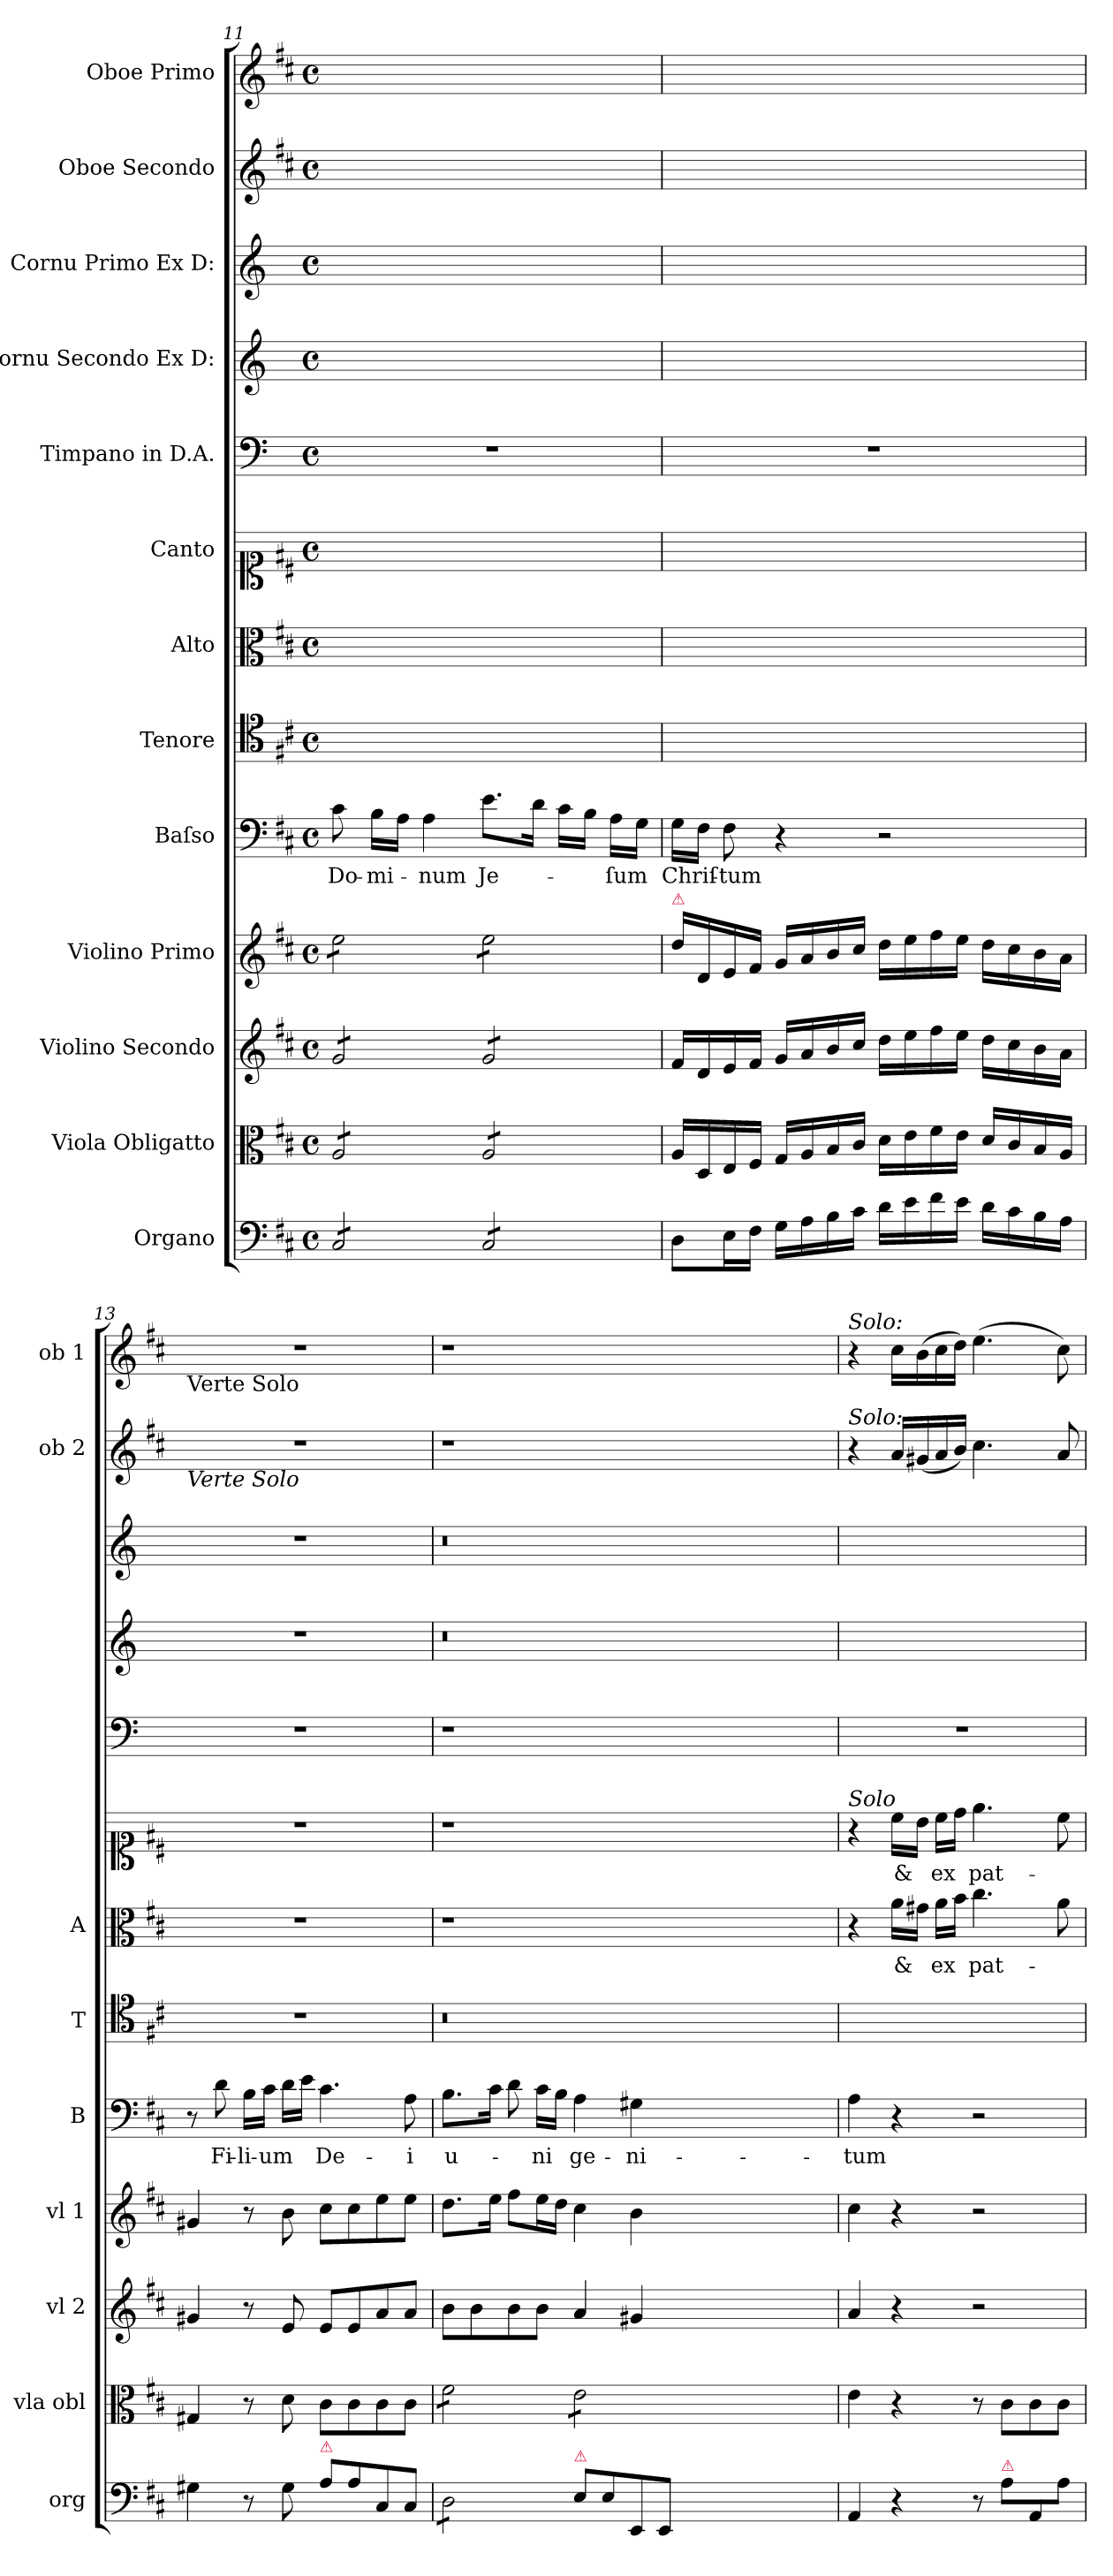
**kern	**dynam	**kern	**dynam	**kern	**dynam	**kern	**dynam	**kern	**text	**kern	**kern	**text	**kern	**text	**kern	**kern	**kern	**kern	**kern
*part13	*part13	*part12	*part12	*part11	*part11	*part10	*part10	*part9	*part9	*part8	*part7	*part7	*part6	*part6	*part5	*part4	*part3	*part2	*part1
*staff13	*staff13	*staff12	*staff12	*staff11	*staff11	*staff10	*staff10	*staff9	*staff9	*staff8	*staff7	*staff7	*staff6	*staff6	*staff5	*staff4	*staff3	*staff2	*staff1
*I"Organo	*	*I"Viola Obligatto	*	*I"Violino Secondo	*	*I"Violino Primo	*	*I"Baſso	*	*I"Tenore	*I"Alto	*	*I"Canto	*	*I"Timpano in D.A.	*I"Cornu Secondo Ex D:	*I"Cornu Primo Ex D:	*I"Oboe Secondo	*I"Oboe Primo
*I'org	*	*I'vla obl	*	*I'vl 2	*	*I'vl 1	*	*I'B	*	*I'T	*I'A	*	*	*	*	*	*	*I'ob 2	*I'ob 1
*clefF4	*	*clefC3	*	*clefG2	*	*clefG2	*	*clefF4	*	*clefC4	*clefC3	*	*clefC1	*	*clefF4	*clefG2	*clefG2	*clefG2	*clefG2
*	*	*	*	*	*	*	*	*	*	*	*	*	*	*	*ITrd-1c-2	*ITrd-1c-2	*ITrd-1c-2	*	*
*k[f#c#]	*	*k[f#c#]	*	*k[f#c#]	*	*k[f#c#]	*	*k[f#c#]	*	*k[f#c#]	*k[f#c#]	*	*k[f#c#]	*	*k[f#c#]	*k[f#c#]	*k[f#c#]	*k[f#c#]	*k[f#c#]
*D:	*	*D:	*	*D:	*	*D:	*	*D:	*	*D:	*D:	*	*D:	*	*D:	*D:	*D:	*D:	*D:
*M4/4	*	*M4/4	*	*M4/4	*	*M4/4	*	*M4/4	*	*M4/4	*M4/4	*	*M4/4	*	*M4/4	*M4/4	*M4/4	*M4/4	*M4/4
*met(c)	*	*met(c)	*	*met(c)	*	*met(c)	*	*met(c)	*	*met(c)	*met(c)	*	*met(c)	*	*met(c)	*met(c)	*met(c)	*met(c)	*met(c)
=11	=11	=11	=11	=11	=11	=11	=11	=11	=11	=11	=11	=11	=11	=11	=11	=11	=11	=11	=11
*tremolo	*	*	*	*	*	*	*	*	*	*	*	*	*	*	*	*	*	*	*
*	*	*tremolo	*	*	*	*	*	*	*	*	*	*	*	*	*	*	*	*	*
*	*	*	*	*tremolo	*	*	*	*	*	*	*	*	*	*	*	*	*	*	*
*	*	*	*	*	*	*tremolo	*	*	*	*	*	*	*	*	*	*	*	*	*
8C#/L	.	8A/L	.	8g/L	.	8ee\L	.	8c#\	Do-	1ryy	1ryy	.	1ryy	.	1r	1ryy	1ryy	1ryy	1ryy
8C#/	.	8A/	.	8g/	.	8ee\	.	16B\LL	-mi-	.	.	.	.	.	.	.	.	.	.
.	.	.	.	.	.	.	.	16A\JJ	.	.	.	.	.	.	.	.	.	.	.
8C#/	.	8A/	.	8g/	.	8ee\	.	4A\	-num	.	.	.	.	.	.	.	.	.	.
8C#/J	.	8A/J	.	8g/J	.	8ee\J	.	.	.	.	.	.	.	.	.	.	.	.	.
8C#/L	.	8A/L	.	8g/L	.	8ee\L	.	8.e\L	Je-	.	.	.	.	.	.	.	.	.	.
8C#/	.	8A/	.	8g/	.	8ee\	.	.	.	.	.	.	.	.	.	.	.	.	.
.	.	.	.	.	.	.	.	16d\Jk	.	.	.	.	.	.	.	.	.	.	.
8C#/	.	8A/	.	8g/	.	8ee\	.	16c#\LL	.	.	.	.	.	.	.	.	.	.	.
.	.	.	.	.	.	.	.	16B\JJ	.	.	.	.	.	.	.	.	.	.	.
8C#/J	.	8A/J	.	8g/J	.	8ee\J	.	16A\LL	-ſum	.	.	.	.	.	.	.	.	.	.
*	*	*	*	*	*	*Xtremolo	*	*	*	*	*	*	*	*	*	*	*	*	*
*	*	*	*	*Xtremolo	*	*	*	*	*	*	*	*	*	*	*	*	*	*	*
*	*	*Xtremolo	*	*	*	*	*	*	*	*	*	*	*	*	*	*	*	*	*
*Xtremolo	*	*	*	*	*	*	*	*	*	*	*	*	*	*	*	*	*	*	*
.	.	.	.	.	.	.	.	16G\JJ	.	.	.	.	.	.	.	.	.	.	.
=12	=12	=12	=12	=12	=12	=12	=12	=12	=12	=12	=12	=12	=12	=12	=12	=12	=12	=12	=12
!	!	!	!	!	!	!LO:TX:a:color=crimson:t=⚠	!	!	!	!	!	!	!	!	!	!	!	!	!
!	!LO:DY:a	!	!LO:DY:a	!	!LO:DY:a	!	!LO:DY:a	!	!	!	!	!	!	!	!	!	!	!	!
8D\L	for&colon;	16A/LL	f&colon;	16f#/LL	f&colon;	16dd\LL	for&colon;	16G\LL	Chriſ-	1ryy	1ryy	.	1ryy	.	1r	1ryy	1ryy	1ryy	1ryy
.	.	16D/	.	16d/	.	16d/	.	16F#\JJ	.	.	.	.	.	.	.	.	.	.	.
16E\L	.	16E/	.	16e/	.	16e/	.	8F#\	-tum	.	.	.	.	.	.	.	.	.	.
16F#\JJ	.	16F#/JJ	.	16f#/JJ	.	16f#/JJ	.	.	.	.	.	.	.	.	.	.	.	.	.
16G\LL	.	16G/LL	.	16g/LL	.	16g/LL	.	4r	.	.	.	.	.	.	.	.	.	.	.
16A\	.	16A/	.	16a/	.	16a/	.	.	.	.	.	.	.	.	.	.	.	.	.
16B\	.	16B/	.	16b/	.	16b/	.	.	.	.	.	.	.	.	.	.	.	.	.
16c#\JJ	.	16c#/JJ	.	16cc#/JJ	.	16cc#/JJ	.	.	.	.	.	.	.	.	.	.	.	.	.
16d\LL	.	16d\LL	.	16dd\LL	.	16dd\LL	.	2r	.	.	.	.	.	.	.	.	.	.	.
16e\	.	16e\	.	16ee\	.	16ee\	.	.	.	.	.	.	.	.	.	.	.	.	.
16f#\	.	16f#\	.	16ff#\	.	16ff#\	.	.	.	.	.	.	.	.	.	.	.	.	.
16e\JJ	.	16e\JJ	.	16ee\JJ	.	16ee\JJ	.	.	.	.	.	.	.	.	.	.	.	.	.
16d\LL	.	16d/LL	.	16dd\LL	.	16dd\LL	.	.	.	.	.	.	.	.	.	.	.	.	.
16c#\	.	16c#/	.	16cc#\	.	16cc#\	.	.	.	.	.	.	.	.	.	.	.	.	.
16B\	.	16B/	.	16b\	.	16b\	.	.	.	.	.	.	.	.	.	.	.	.	.
16A\JJ	.	16A/JJ	.	16a\JJ	.	16a\JJ	.	.	.	.	.	.	.	.	.	.	.	.	.
=13	=13	=13	=13	=13	=13	=13	=13	=13	=13	=13	=13	=13	=13	=13	=13	=13	=13	=13	=13
!	!	!	!	!	!	!	!	!	!	!	!	!	!	!	!	!	!	!	!LO:TX:b:t=Verte Solo
!	!	!	!	!	!	!	!	!	!	!	!	!	!	!	!	!	!	!LO:TX:b:i:t=Verte Solo	!
!	!LO:DY:a:rj	!	!	!	!	!	!	!	!	!	!	!	!	!	!	!	!	!	!
4G#X\	p&colon;	4G#X/	.	4g#X/	.	4g#X/	.	8r	.	1r	1r	.	1r	.	1r	1r	1r	1r	1r
.	.	.	.	.	.	.	.	8d\	Fi-	.	.	.	.	.	.	.	.	.	.
!	!	!	!	!	!LO:DY:a	!	!LO:DY:a	!	!	!	!	!	!	!	!	!	!	!	!
8r	.	8r	.	8r	p&colon;	8r	p&colon;	16B\LL	-li-	.	.	.	.	.	.	.	.	.	.
.	.	.	.	.	.	.	.	16c#\JJ	-um	.	.	.	.	.	.	.	.	.	.
!	!	!	!LO:DY:a	!	!	!	!	!	!	!	!	!	!	!	!	!	!	!	!
8G#\	.	8d\	p&colon;	8e/	.	8b\	.	16d\LL	.	.	.	.	.	.	.	.	.	.	.
.	.	.	.	.	.	.	.	16e\JJ	.	.	.	.	.	.	.	.	.	.	.
!LO:TX:a:color=crimson:t=⚠	!	!	!	!	!	!	!	!	!	!	!	!	!	!	!	!	!	!	!
8A\L	.	8c#\L	.	8e/L	.	8cc#\L	.	4.c#\	De-	.	.	.	.	.	.	.	.	.	.
8A\	.	8c#\	.	8e/	.	8cc#\	.	.	.	.	.	.	.	.	.	.	.	.	.
8C#/	.	8c#\	.	8a/	.	8ee\	.	.	.	.	.	.	.	.	.	.	.	.	.
8C#/J	.	8c#\J	.	8a/J	.	8ee\J	.	8A\	-i	.	.	.	.	.	.	.	.	.	.
=14	=14	=14	=14	=14	=14	=14	=14	=14	=14	=14	=14	=14	=14	=14	=14	=14	=14	=14	=14
*tremolo	*	*	*	*	*	*	*	*	*	*	*	*	*	*	*	*	*	*	*
*	*	*tremolo	*	*	*	*	*	*	*	*	*	*	*	*	*	*	*	*	*
8D\L	.	8f#\L	.	8b\L	.	8.dd\L	.	8.B\L	u-	0.r	1r	.	1r	.	1r	0.r	0.r	1r	1r
8D\	.	8f#\	.	8b\	.	.	.	.	.	.	.	.	.	.	.	.	.	.	.
.	.	.	.	.	.	16ee\Jk	.	16c#\Jk	.	.	.	.	.	.	.	.	.	.	.
8D\	.	8f#\	.	8b\	.	8ff#\L	.	8d\	.	.	.	.	.	.	.	.	.	.	.
8D\J	.	8f#\J	.	8b\J	.	16ee\L	.	16c#\LL	-ni	.	.	.	.	.	.	.	.	.	.
*Xtremolo	*	*	*	*	*	*	*	*	*	*	*	*	*	*	*	*	*	*	*
.	.	.	.	.	.	16dd\JJ	.	16B\JJ	.	.	.	.	.	.	.	.	.	.	.
!LO:TX:a:color=crimson:t=⚠	!	!	!	!	!	!	!	!	!	!	!	!	!	!	!	!	!	!	!
8E\L	.	8e\L	.	4a/	.	4cc#\	.	4A\	ge-	.	.	.	.	.	.	.	.	.	.
8E\	.	8e\	.	.	.	.	.	.	.	.	.	.	.	.	.	.	.	.	.
8EE/	.	8e\	.	4g#X/	.	4b\	.	4G#X\	-ni-	.	.	.	.	.	.	.	.	.	.
8EE/J	.	8e\J	.	.	.	.	.	.	.	.	.	.	.	.	.	.	.	.	.
*	*	*Xtremolo	*	*	*	*	*	*	*	*	*	*	*	*	*	*	*	*	*
0ryy	.	0ryy	.	0ryy	.	0ryy	.	0ryy	.	.	0ryy	.	0ryy	.	0ryy	.	.	0ryy	0ryy
=15	=15	=15	=15	=15	=15	=15	=15	=15	=15	=15	=15	=15	=15	=15	=15	=15	=15	=15	=15
!	!	!	!	!	!	!	!	!	!	!	!	!	!	!	!	!	!	!	!LO:TX:a:i:t=Solo&colon;
!	!	!	!	!	!	!	!	!	!	!	!	!	!	!	!	!	!	!LO:TX:a:i:t=Solo&colon;	!
!	!	!	!	!	!	!	!	!	!	!	!	!	!LO:TX:a:i:t=Solo	!	!	!	!	!	!
4AA/	.	4e\	.	4a/	.	4cc#\	.	4A\	-tum	1ryy	4r	.	4r	.	1r	1ryy	1ryy	4r	4r
4r	.	4r	.	4r	.	4r	.	4r	.	.	16a\LL	&	16cc#\LL	&	.	.	.	16a/LL	16cc#\LL
.	.	.	.	.	.	.	.	.	.	.	16g#X\JJ	.	16b\JJ	.	.	.	.	(16g#X/	(16b\
.	.	.	.	.	.	.	.	.	.	.	16a\LL	ex	16cc#\LL	ex	.	.	.	16a/	16cc#\
.	.	.	.	.	.	.	.	.	.	.	16b\JJ	.	16dd\JJ	.	.	.	.	16b/JJ)	16dd\JJ)
8r	.	8r	.	2r	.	2r	.	2r	.	.	4.cc#\	pat-	4.ee\	pat-	.	.	.	4.cc#\	(4.ee\
!LO:TX:a:color=crimson:t=⚠	!	!	!	!	!	!	!	!	!	!	!	!	!	!	!	!	!	!	!
8A\L	.	8c#\L	.	.	.	.	.	.	.	.	.	.	.	.	.	.	.	.	.
8AA/	.	8c#\	.	.	.	.	.	.	.	.	.	.	.	.	.	.	.	.	.
8A\J	.	8c#\J	.	.	.	.	.	.	.	.	8a\	.	8cc#\	.	.	.	.	8a/	8cc#\)
=	=	=	=	=	=	=	=	=	=	=	=	=	=	=	=	=	=	=	=
*-	*-	*-	*-	*-	*-	*-	*-	*-	*-	*-	*-	*-	*-	*-	*-	*-	*-	*-	*-
